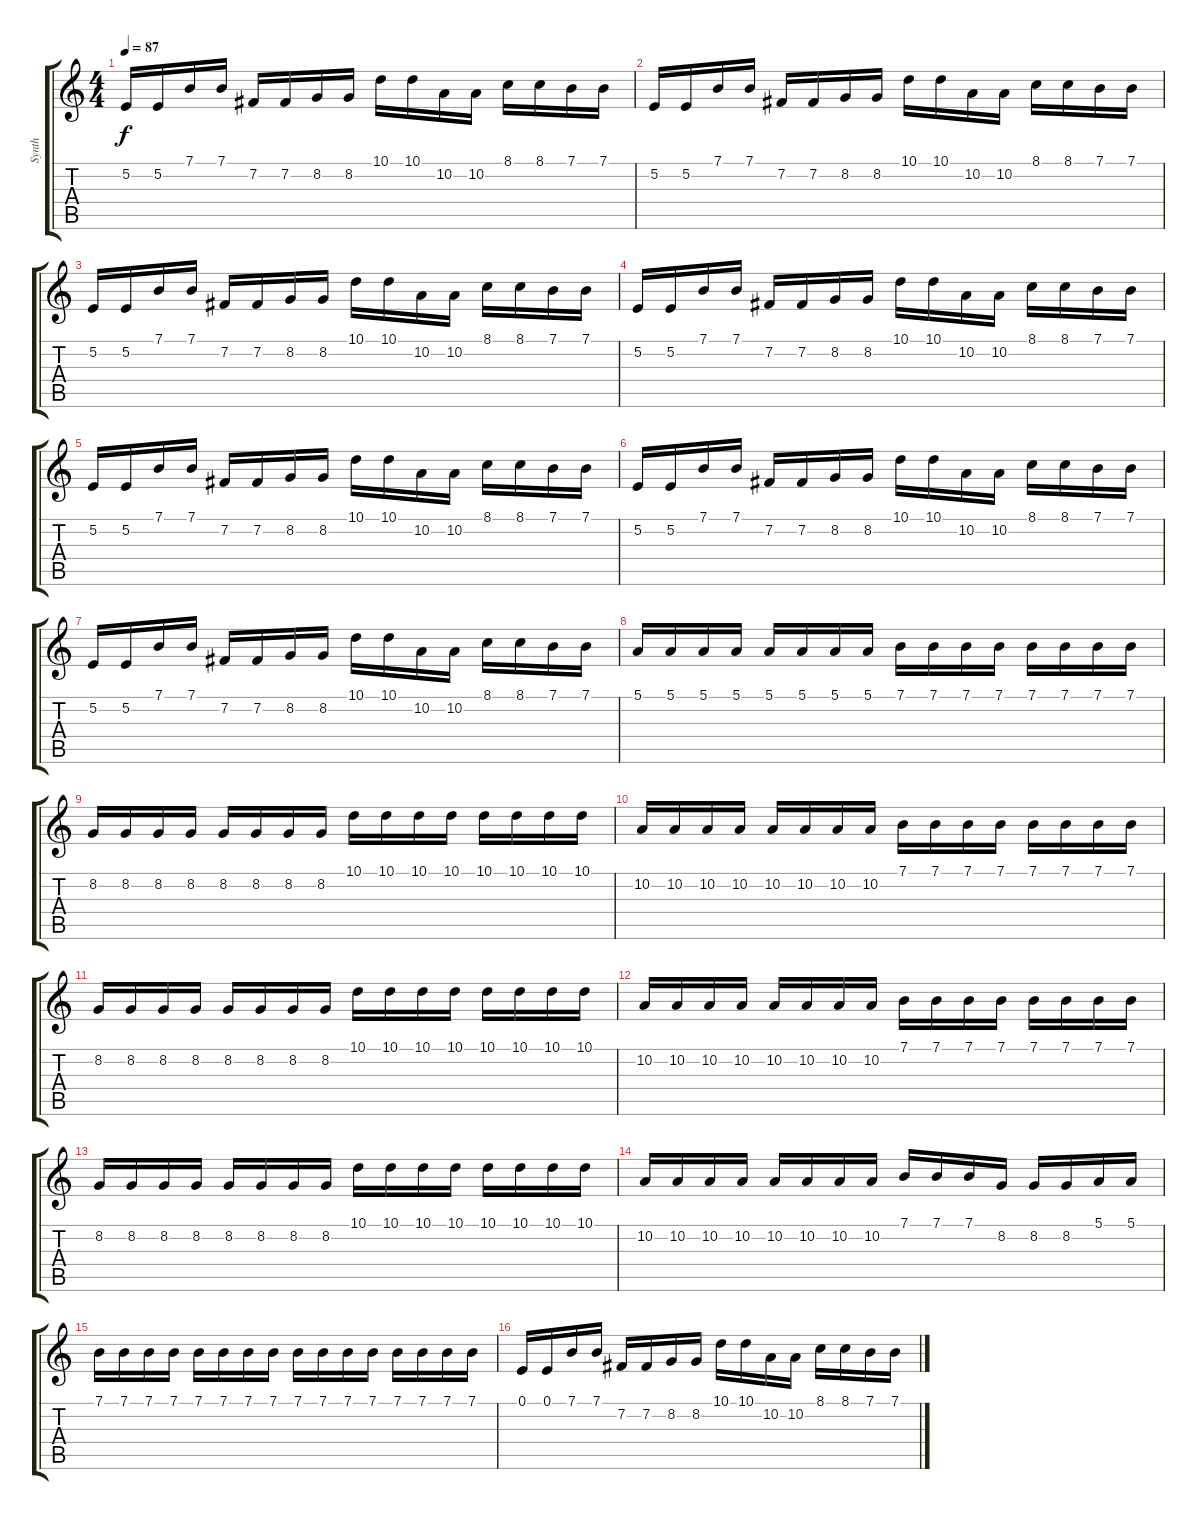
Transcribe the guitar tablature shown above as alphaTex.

\track ("Synth" "Synth") {instrument synthbrass1}
\staff {score tabs}
\tuning (E4 B3 G3 D3 A2 E2) {hide}
\ts (4 4)
\tempo 87
\clef g2
\ks c
5.2.16{dy f} 5.2.16 7.1.16 7.1.16 7.2.16 7.2.16 8.2.16 8.2.16 10.1.16 10.1.16 10.2.16 10.2.16 8.1.16 8.1.16 7.1.16 7.1.16 |
5.2.16 5.2.16 7.1.16 7.1.16 7.2.16 7.2.16 8.2.16 8.2.16 10.1.16 10.1.16 10.2.16 10.2.16 8.1.16 8.1.16 7.1.16 7.1.16 |
5.2.16 5.2.16 7.1.16 7.1.16 7.2.16 7.2.16 8.2.16 8.2.16 10.1.16 10.1.16 10.2.16 10.2.16 8.1.16 8.1.16 7.1.16 7.1.16 |
5.2.16 5.2.16 7.1.16 7.1.16 7.2.16 7.2.16 8.2.16 8.2.16 10.1.16 10.1.16 10.2.16 10.2.16 8.1.16 8.1.16 7.1.16 7.1.16 |
5.2.16 5.2.16 7.1.16 7.1.16 7.2.16 7.2.16 8.2.16 8.2.16 10.1.16 10.1.16 10.2.16 10.2.16 8.1.16 8.1.16 7.1.16 7.1.16 |
5.2.16 5.2.16 7.1.16 7.1.16 7.2.16 7.2.16 8.2.16 8.2.16 10.1.16 10.1.16 10.2.16 10.2.16 8.1.16 8.1.16 7.1.16 7.1.16 |
5.2.16 5.2.16 7.1.16 7.1.16 7.2.16 7.2.16 8.2.16 8.2.16 10.1.16 10.1.16 10.2.16 10.2.16 8.1.16 8.1.16 7.1.16 7.1.16 |
5.1.16 5.1.16 5.1.16 5.1.16 5.1.16 5.1.16 5.1.16 5.1.16 7.1.16 7.1.16 7.1.16 7.1.16 7.1.16 7.1.16 7.1.16 7.1.16 |
8.2.16 8.2.16 8.2.16 8.2.16 8.2.16 8.2.16 8.2.16 8.2.16 10.1.16 10.1.16 10.1.16 10.1.16 10.1.16 10.1.16 10.1.16 10.1.16 |
10.2.16 10.2.16 10.2.16 10.2.16 10.2.16 10.2.16 10.2.16 10.2.16 7.1.16 7.1.16 7.1.16 7.1.16 7.1.16 7.1.16 7.1.16 7.1.16 |
8.2.16 8.2.16 8.2.16 8.2.16 8.2.16 8.2.16 8.2.16 8.2.16 10.1.16 10.1.16 10.1.16 10.1.16 10.1.16 10.1.16 10.1.16 10.1.16 |
10.2.16 10.2.16 10.2.16 10.2.16 10.2.16 10.2.16 10.2.16 10.2.16 7.1.16 7.1.16 7.1.16 7.1.16 7.1.16 7.1.16 7.1.16 7.1.16 |
8.2.16 8.2.16 8.2.16 8.2.16 8.2.16 8.2.16 8.2.16 8.2.16 10.1.16 10.1.16 10.1.16 10.1.16 10.1.16 10.1.16 10.1.16 10.1.16 |
10.2.16 10.2.16 10.2.16 10.2.16 10.2.16 10.2.16 10.2.16 10.2.16 7.1.16 7.1.16 7.1.16 8.2.16 8.2.16 8.2.16 5.1.16 5.1.16 |
7.1.16 7.1.16 7.1.16 7.1.16 7.1.16 7.1.16 7.1.16 7.1.16 7.1.16 7.1.16 7.1.16 7.1.16 7.1.16 7.1.16 7.1.16 7.1.16 |
0.1.16 0.1.16 7.1.16 7.1.16 7.2.16 7.2.16 8.2.16 8.2.16 10.1.16 10.1.16 10.2.16 10.2.16 8.1.16 8.1.16 7.1.16 7.1.16
